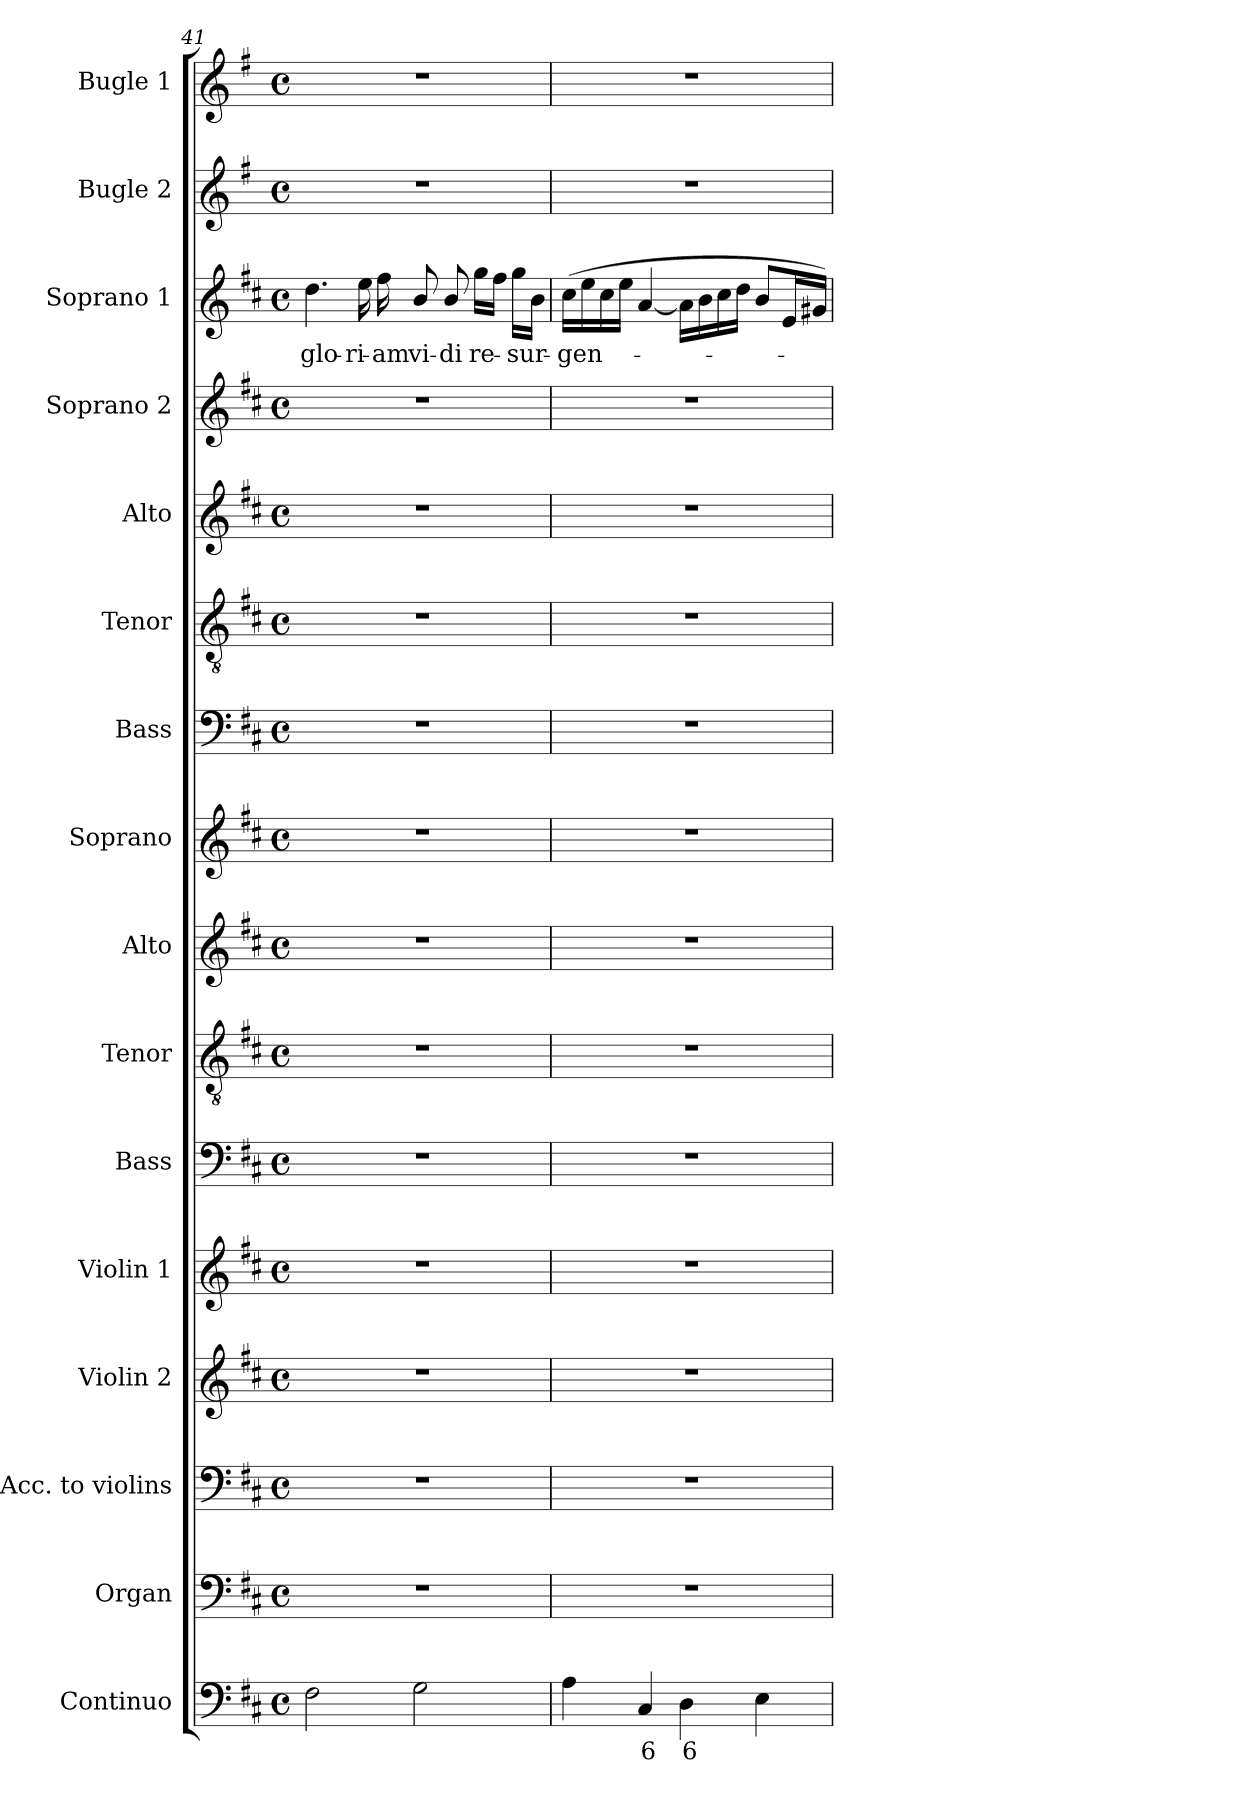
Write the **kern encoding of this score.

**kern	**text	**kern	**kern	**kern	**kern	**kern	**kern	**kern	**kern	**kern	**kern	**kern	**kern	**kern	**text	**kern	**kern
*part16	*part16	*part15	*part14	*part13	*part12	*part11	*part10	*part9	*part8	*part7	*part6	*part5	*part4	*part3	*part3	*part2	*part1
*staff16	*staff16	*staff15	*staff14	*staff13	*staff12	*staff11	*staff10	*staff9	*staff8	*staff7	*staff6	*staff5	*staff4	*staff3	*staff3	*staff2	*staff1
*I"Continuo	*	*I"Organ	*I"Acc. to violins	*I"Violin 2	*I"Violin 1	*I"Bass	*I"Tenor	*I"Alto	*I"Soprano	*I"Bass	*I"Tenor	*I"Alto	*I"Soprano 2	*I"Soprano 1	*	*I"Bugle  2	*I"Bugle 1
*I'Cont.	*	*I'Org.	*	*I'Vln. 2	*I'Vln. 1	*I'B.	*I'T.	*I'A.	*I'S.	*I'B.	*I'T.	*I'A.	*I'S2.	*I'S1.	*	*I'Bug 2	*I'Bug. 1
*clefF4	*	*clefF4	*clefF4	*clefG2	*clefG2	*clefF4	*clefGv2	*clefG2	*clefG2	*clefF4	*clefGv2	*clefG2	*clefG2	*clefG2	*	*clefG2	*clefG2
*	*	*	*	*	*	*	*ITrd7c12	*	*	*	*ITrd7c12	*	*	*	*	*ITrd3c5	*ITrd3c5
*k[f#c#]	*	*k[f#c#]	*k[f#c#]	*k[f#c#]	*k[f#c#]	*k[f#c#]	*k[f#c#]	*k[f#c#]	*k[f#c#]	*k[f#c#]	*k[f#c#]	*k[f#c#]	*k[f#c#]	*k[f#c#]	*	*k[f#c#]	*k[f#c#]
*D:	*	*D:	*D:	*D:	*D:	*D:	*D:	*D:	*D:	*D:	*D:	*D:	*D:	*D:	*	*D:	*D:
*M4/4	*	*M4/4	*M4/4	*M4/4	*M4/4	*M4/4	*M4/4	*M4/4	*M4/4	*M4/4	*M4/4	*M4/4	*M4/4	*M4/4	*	*M4/4	*M4/4
*met(c)	*	*met(c)	*met(c)	*met(c)	*met(c)	*met(c)	*met(c)	*met(c)	*met(c)	*met(c)	*met(c)	*met(c)	*met(c)	*met(c)	*	*met(c)	*met(c)
=41	=41	=41	=41	=41	=41	=41	=41	=41	=41	=41	=41	=41	=41	=41	=41	=41	=41
!	!	!	!	!	!	!	!	!	!	!	!	!	!	!	!LO:LY:b:color=#000000	!	!
2F#i\	.	1r	1r	1r	1r	1r	1r	1r	1r	1r	1r	1r	1r	4.ddi\	glo-	1r	1r
!	!	!	!	!	!	!	!	!	!	!	!	!	!	!	!LO:LY:b:color=#000000	!	!
.	.	.	.	.	.	.	.	.	.	.	.	.	.	16eei\	-ri-	.	.
!	!	!	!	!	!	!	!	!	!	!	!	!	!	!	!LO:LY:b:color=#000000	!	!
.	.	.	.	.	.	.	.	.	.	.	.	.	.	16ff#i\	-am	.	.
!	!	!	!	!	!	!	!	!	!	!	!	!	!	!	!LO:LY:b:color=#000000	!	!
2Gi\	.	.	.	.	.	.	.	.	.	.	.	.	.	8bi/	vi-	.	.
!	!	!	!	!	!	!	!	!	!	!	!	!	!	!	!LO:LY:b:color=#000000	!	!
.	.	.	.	.	.	.	.	.	.	.	.	.	.	8bi/	-di	.	.
!	!	!	!	!	!	!	!	!	!	!	!	!	!	!	!LO:LY:b:color=#000000	!	!
.	.	.	.	.	.	.	.	.	.	.	.	.	.	16ggi\LL	re-	.	.
.	.	.	.	.	.	.	.	.	.	.	.	.	.	16ff#i\JJ	.	.	.
!	!	!	!	!	!	!	!	!	!	!	!	!	!	!	!LO:LY:b:color=#000000	!	!
.	.	.	.	.	.	.	.	.	.	.	.	.	.	16ggi\LL	-sur-	.	.
.	.	.	.	.	.	.	.	.	.	.	.	.	.	16bi\JJ	.	.	.
=42	=42	=42	=42	=42	=42	=42	=42	=42	=42	=42	=42	=42	=42	=42	=42	=42	=42
!	!	!	!	!	!	!	!	!	!	!	!	!	!	!	!LO:LY:b:color=#000000	!	!
4Ai\	.	1r	1r	1r	1r	1r	1r	1r	1r	1r	1r	1r	1r	(16cc#i\LL	-gen-	1r	1r
.	.	.	.	.	.	.	.	.	.	.	.	.	.	16eei\	.	.	.
.	.	.	.	.	.	.	.	.	.	.	.	.	.	16cc#i\	.	.	.
.	.	.	.	.	.	.	.	.	.	.	.	.	.	16eei\JJ	.	.	.
!	!LO:LY:b:color=#000000	!	!	!	!	!	!	!	!	!	!	!	!	!	!	!	!
4C#i/	6	.	.	.	.	.	.	.	.	.	.	.	.	[<4ai/	.	.	.
!	!LO:LY:b:color=#000000	!	!	!	!	!	!	!	!	!	!	!	!	!	!	!	!
4Di\	6	.	.	.	.	.	.	.	.	.	.	.	.	16ai\LL]	.	.	.
.	.	.	.	.	.	.	.	.	.	.	.	.	.	16bi\	.	.	.
.	.	.	.	.	.	.	.	.	.	.	.	.	.	16cc#i\	.	.	.
.	.	.	.	.	.	.	.	.	.	.	.	.	.	16ddi\JJ	.	.	.
4Ei\	.	.	.	.	.	.	.	.	.	.	.	.	.	8bi/L	.	.	.
.	.	.	.	.	.	.	.	.	.	.	.	.	.	16ei/L	.	.	.
.	.	.	.	.	.	.	.	.	.	.	.	.	.	16g#Xi/JJ)	.	.	.
=	=	=	=	=	=	=	=	=	=	=	=	=	=	=	=	=	=
*-	*-	*-	*-	*-	*-	*-	*-	*-	*-	*-	*-	*-	*-	*-	*-	*-	*-
